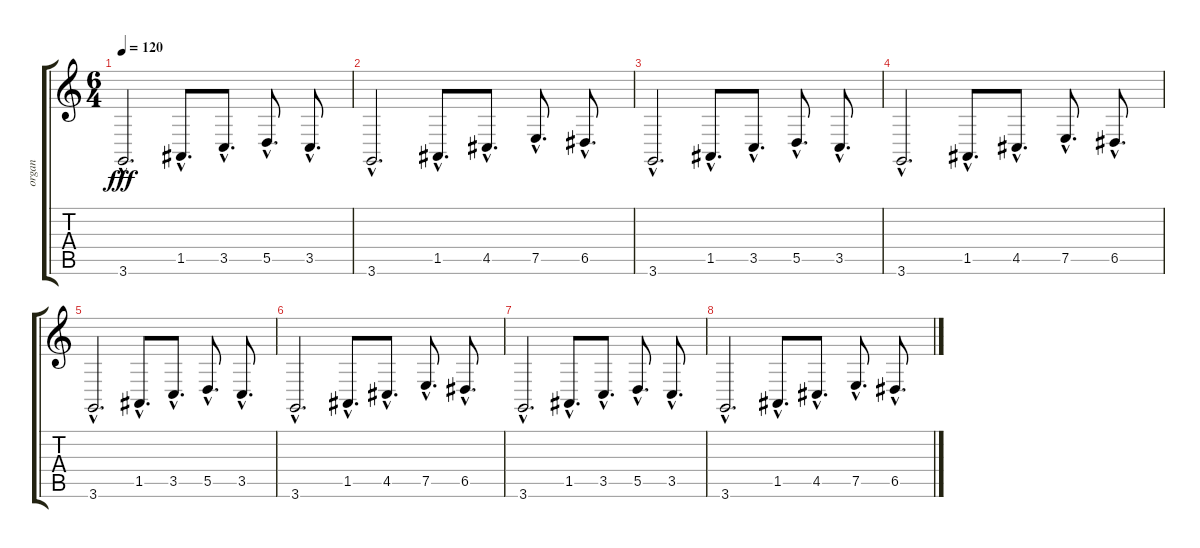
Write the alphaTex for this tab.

\track ("organ" "organ") {instrument drawbarorgan}
\staff {score tabs}
\tuning (E4 B3 G3 D3 A2 E2) {hide}
\ts (6 4)
\tempo 120
\clef g2
\ks c
3.6{hac}.2{d dy fff} 1.5{hac}.8{d} 3.5{hac}.8{d} 5.5{hac}.8{d} 3.5{hac}.8{d} |
3.6{hac}.2{d} 1.5{hac}.8{d} 4.5{hac}.8{d} 7.5{hac}.8{d} 6.5{hac}.8{d} |
3.6{hac}.2{d} 1.5{hac}.8{d} 3.5{hac}.8{d} 5.5{hac}.8{d} 3.5{hac}.8{d} |
3.6{hac}.2{d} 1.5{hac}.8{d} 4.5{hac}.8{d} 7.5{hac}.8{d} 6.5{hac}.8{d} |
3.6{hac}.2{d} 1.5{hac}.8{d} 3.5{hac}.8{d} 5.5{hac}.8{d} 3.5{hac}.8{d} |
3.6{hac}.2{d} 1.5{hac}.8{d} 4.5{hac}.8{d} 7.5{hac}.8{d} 6.5{hac}.8{d} |
3.6{hac}.2{d} 1.5{hac}.8{d} 3.5{hac}.8{d} 5.5{hac}.8{d} 3.5{hac}.8{d} |
3.6{hac}.2{d} 1.5{hac}.8{d} 4.5{hac}.8{d} 7.5{hac}.8{d} 6.5{hac}.8{d}
